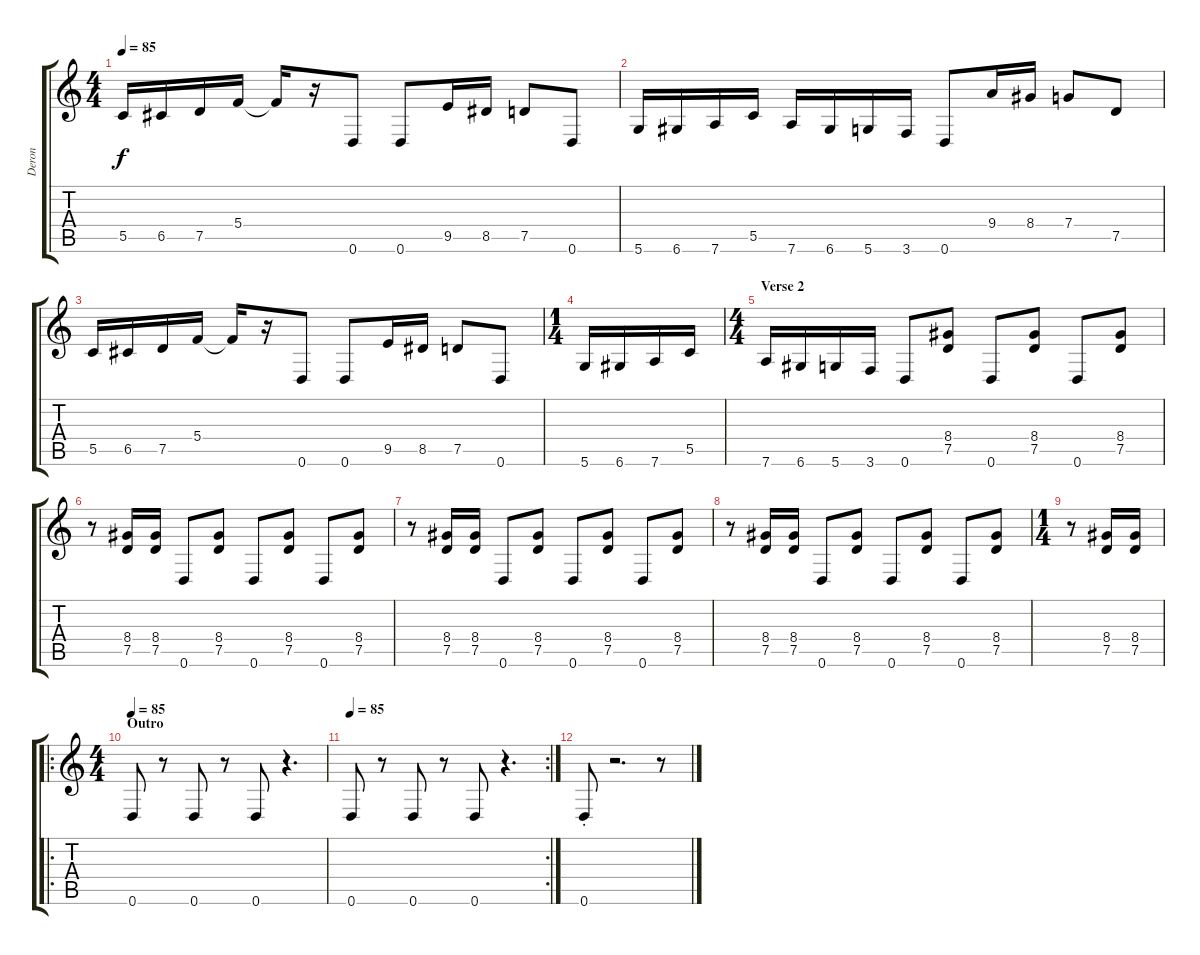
\track ("Deron" "Deron") {instrument overdrivenguitar}
\staff {score tabs}
\tuning (D4 A3 F3 C3 G2 D2) {hide}
\ts (4 4)
\tempo 85
\clef g2
\ks c
5.5.16{dy f} 6.5.16 7.5.16 5.4.16 5.4{t}.16 r.16 0.6.8 0.6.8 9.5.16 8.5.16 7.5.8 0.6.8 |
5.6.16 6.6.16 7.6.16 5.5.16 7.6.16 6.6.16 5.6.16 3.6.16 0.6.8 9.4.16 8.4.16 7.4.8 7.5.8 |
5.5.16 6.5.16 7.5.16 5.4.16 5.4{t}.16 r.16 0.6.8 0.6.8 9.5.16 8.5.16 7.5.8 0.6.8 |
\ts (1 4)
5.6.16 6.6.16 7.6.16 5.5.16 |
\ts (4 4)
\section ("" "Verse 2")
7.6.16 6.6.16 5.6.16 3.6.16 0.6.8 (8.4 7.5).8 0.6.8 (8.4 7.5).8 0.6.8 (8.4 7.5).8 |
r.8 (8.4 7.5).16 (8.4 7.5).16 0.6.8 (8.4 7.5).8 0.6.8 (8.4 7.5).8 0.6.8 (8.4 7.5).8 |
r.8 (8.4 7.5).16 (8.4 7.5).16 0.6.8 (8.4 7.5).8 0.6.8 (8.4 7.5).8 0.6.8 (8.4 7.5).8 |
r.8 (8.4 7.5).16 (8.4 7.5).16 0.6.8 (8.4 7.5).8 0.6.8 (8.4 7.5).8 0.6.8 (8.4 7.5).8 |
\ts (1 4)
r.8 (8.4 7.5).16 (8.4 7.5).16 |
\ro
\ts (4 4)
\section ("" "Outro")
\tempo 80
\tempo 85
0.6.8 r.8 0.6.8 r.8 0.6.8 r.4{d} |
\rc 2
\tempo 80
\tempo 85
0.6.8 r.8 0.6.8 r.8 0.6.8 r.4{d} |
0.6{st}.8 r.2{d} r.8
